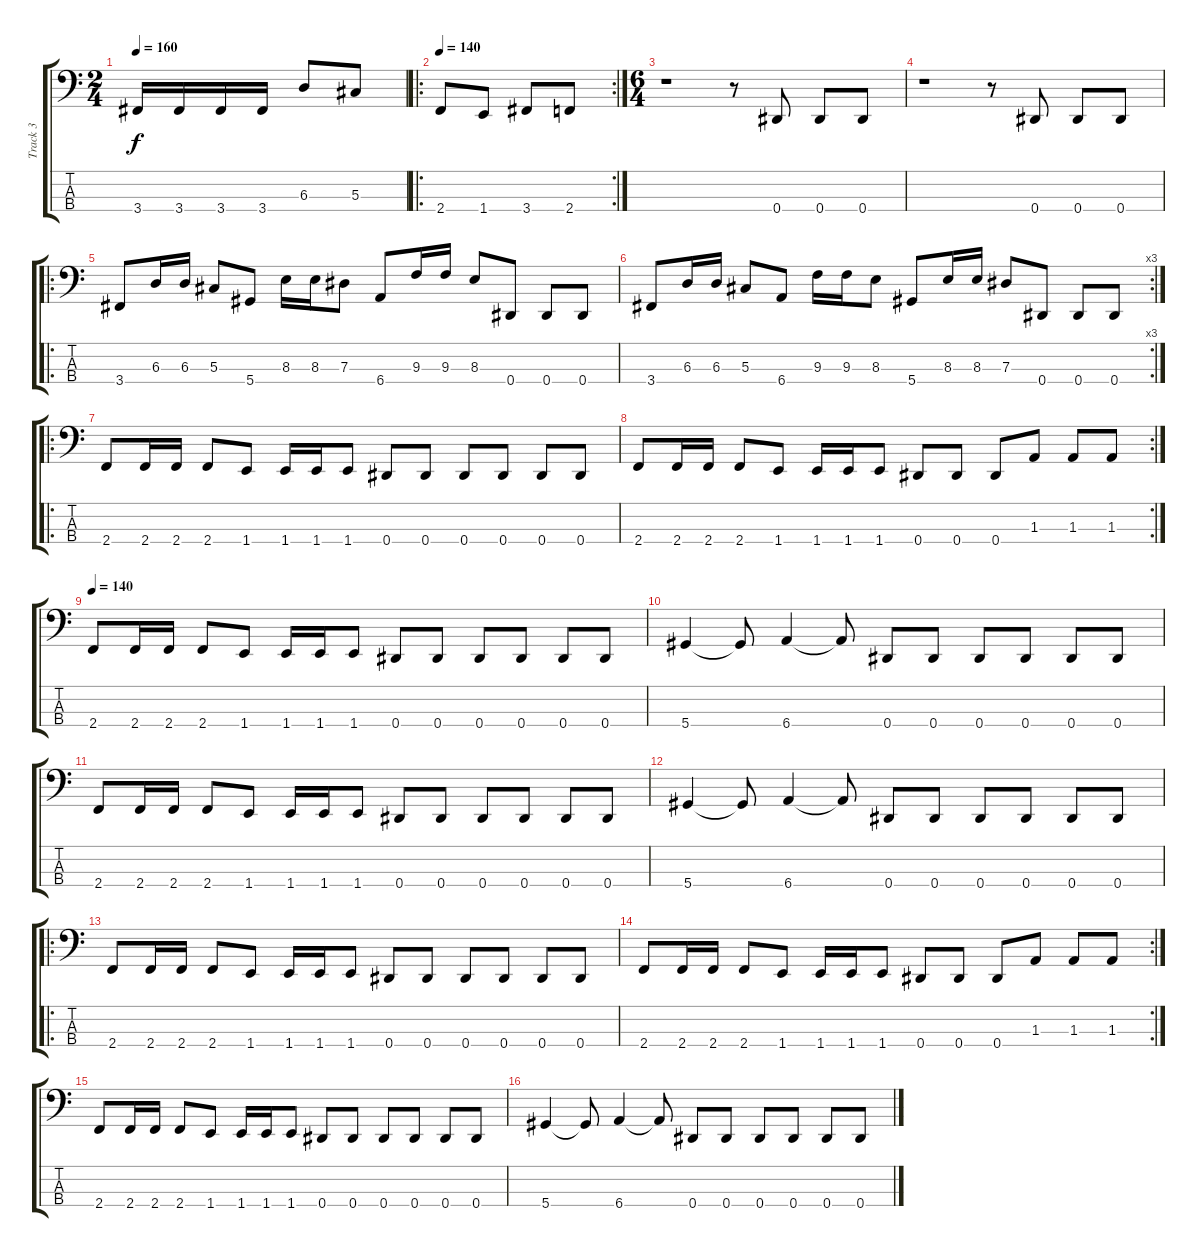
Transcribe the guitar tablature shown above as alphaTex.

\track ("Track 3" "Track 3") {instrument electricbassfinger}
\staff {score tabs}
\tuning (Gb2 Db2 Ab1 Eb1) {hide}
\ts (2 4)
\tempo 160
\clef f4
\ks c
3.4.16{dy f} 3.4.16 3.4.16 3.4.16 6.3.8 5.3.8 |
\ro
\rc 2
\tempo 140
2.4.8 1.4.8 3.4.8 2.4.8 |
\ts (6 4)
r.1 r.8 0.4.8 0.4.8 0.4.8 |
r.1 r.8 0.4.8 0.4.8 0.4.8 |
\ro
3.4.8 6.3.16 6.3.16 5.3.8 5.4.8 8.3.16 8.3.16 7.3.8 6.4.8 9.3.16 9.3.16 8.3.8 0.4.8 0.4.8 0.4.8 |
\rc 3
3.4.8 6.3.16 6.3.16 5.3.8 6.4.8 9.3.16 9.3.16 8.3.8 5.4.8 8.3.16 8.3.16 7.3.8 0.4.8 0.4.8 0.4.8 |
\ro
2.4.8 2.4.16 2.4.16 2.4.8 1.4.8 1.4.16 1.4.16 1.4.8 0.4.8 0.4.8 0.4.8 0.4.8 0.4.8 0.4.8 |
\rc 2
2.4.8 2.4.16 2.4.16 2.4.8 1.4.8 1.4.16 1.4.16 1.4.8 0.4.8 0.4.8 0.4.8 1.3.8 1.3.8 1.3.8 |
\tempo 140
2.4.8 2.4.16 2.4.16 2.4.8 1.4.8 1.4.16 1.4.16 1.4.8 0.4.8 0.4.8 0.4.8 0.4.8 0.4.8 0.4.8 |
5.4.4 5.4{t}.8 6.4.4 6.4{t}.8 0.4.8 0.4.8 0.4.8 0.4.8 0.4.8 0.4.8 |
2.4.8 2.4.16 2.4.16 2.4.8 1.4.8 1.4.16 1.4.16 1.4.8 0.4.8 0.4.8 0.4.8 0.4.8 0.4.8 0.4.8 |
5.4.4 5.4{t}.8 6.4.4 6.4{t}.8 0.4.8 0.4.8 0.4.8 0.4.8 0.4.8 0.4.8 |
\ro
2.4.8 2.4.16 2.4.16 2.4.8 1.4.8 1.4.16 1.4.16 1.4.8 0.4.8 0.4.8 0.4.8 0.4.8 0.4.8 0.4.8 |
\rc 2
2.4.8 2.4.16 2.4.16 2.4.8 1.4.8 1.4.16 1.4.16 1.4.8 0.4.8 0.4.8 0.4.8 1.3.8 1.3.8 1.3.8 |
2.4.8 2.4.16 2.4.16 2.4.8 1.4.8 1.4.16 1.4.16 1.4.8 0.4.8 0.4.8 0.4.8 0.4.8 0.4.8 0.4.8 |
5.4.4 5.4{t}.8 6.4.4 6.4{t}.8 0.4.8 0.4.8 0.4.8 0.4.8 0.4.8 0.4.8
